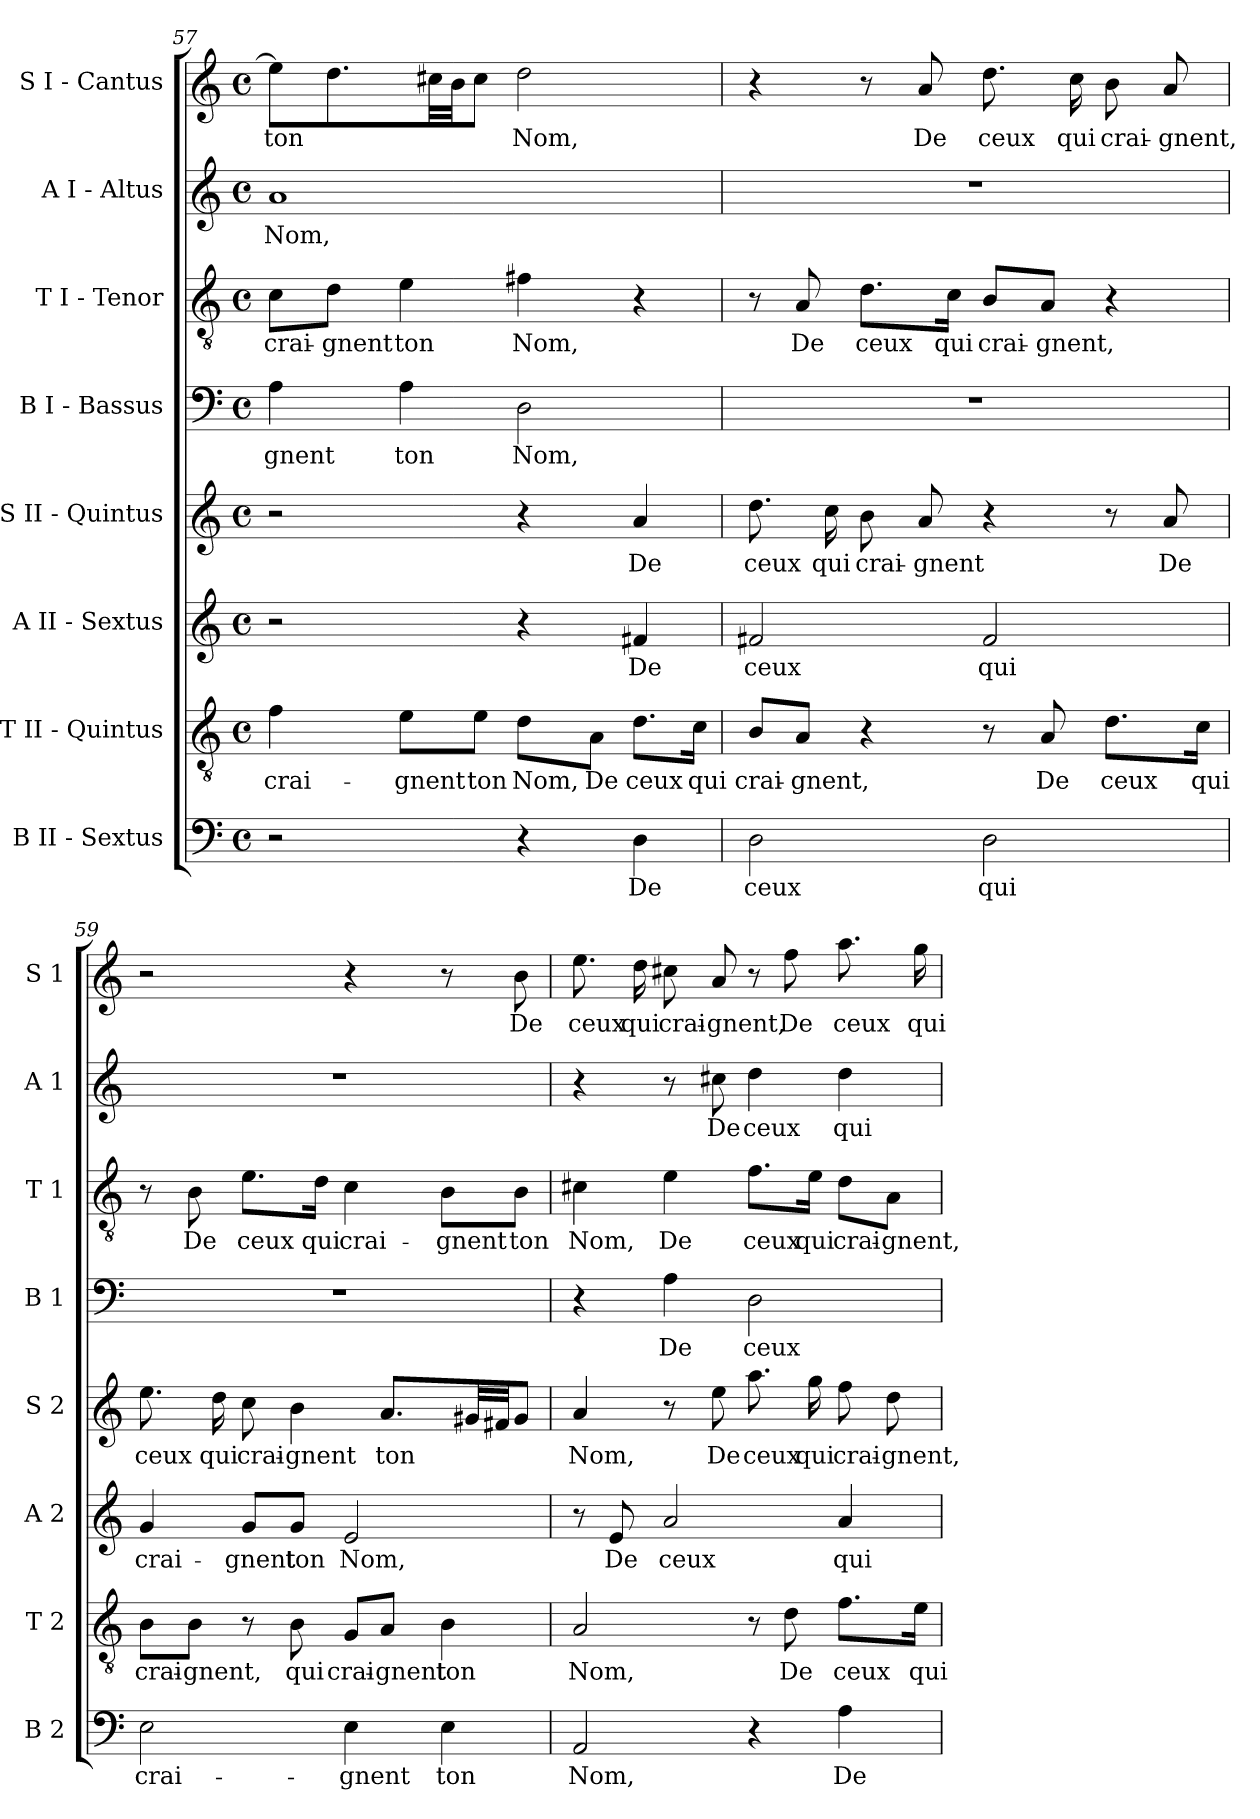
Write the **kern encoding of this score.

**kern	**text	**kern	**text	**kern	**text	**kern	**text	**kern	**text	**kern	**text	**kern	**text	**kern	**text
*part8	*part8	*part7	*part7	*part6	*part6	*part5	*part5	*part4	*part4	*part3	*part3	*part2	*part2	*part1	*part1
*staff8	*staff8	*staff7	*staff7	*staff6	*staff6	*staff5	*staff5	*staff4	*staff4	*staff3	*staff3	*staff2	*staff2	*staff1	*staff1
*I"B II - Sextus	*	*I"T II - Quintus	*	*I"A II - Sextus	*	*I"S II - Quintus	*	*I"B I - Bassus	*	*I"T I - Tenor	*	*I"A I - Altus	*	*I"S I - Cantus	*
*I'B 2	*	*I'T 2	*	*I'A 2	*	*I'S 2	*	*I'B 1	*	*I'T 1	*	*I'A 1	*	*I'S 1	*
*clefF4	*	*clefGv2	*	*clefG2	*	*clefG2	*	*clefF4	*	*clefGv2	*	*clefG2	*	*clefG2	*
*k[]	*	*k[]	*	*k[]	*	*k[]	*	*k[]	*	*k[]	*	*k[]	*	*k[]	*
*C:	*	*C:	*	*C:	*	*C:	*	*C:	*	*C:	*	*C:	*	*C:	*
*M4/4	*	*M4/4	*	*M4/4	*	*M4/4	*	*M4/4	*	*M4/4	*	*M4/4	*	*M4/4	*
*met(c)	*	*met(c)	*	*met(c)	*	*met(c)	*	*met(c)	*	*met(c)	*	*met(c)	*	*met(c)	*
=57	=57	=57	=57	=57	=57	=57	=57	=57	=57	=57	=57	=57	=57	=57	=57
!	!	!	!LO:LY:b	!	!	!	!	!	!LO:LY:b	!	!LO:LY:b	!	!LO:LY:b	!	!LO:LY:b
2r	.	4f\	crai-	2r	.	2r	.	4A\	-gnent	8c\L	crai-	1a	Nom,	8ee\L]	ton
!	!	!	!	!	!	!	!	!	!	!	!LO:LY:b	!	!	!	!
.	.	.	.	.	.	.	.	.	.	8d\J	-gnent	.	.	8.dd\	.
!	!	!	!LO:LY:b	!	!	!	!	!	!LO:LY:b	!	!LO:LY:b	!	!	!	!
.	.	8e\L	-gnent	.	.	.	.	4A\	ton	4e\	ton	.	.	.	.
.	.	.	.	.	.	.	.	.	.	.	.	.	.	32cc#X\LL	.
.	.	.	.	.	.	.	.	.	.	.	.	.	.	32b\JJ	.
!	!	!	!LO:LY:b	!	!	!	!	!	!	!	!	!	!	!	!
.	.	8e\J	ton	.	.	.	.	.	.	.	.	.	.	8cc#\J	.
!	!	!	!LO:LY:b	!	!	!	!	!	!LO:LY:b	!	!LO:LY:b	!	!	!	!LO:LY:b
4r	.	8d\L	Nom,	4r	.	4r	.	2D\	Nom,	4f#X\	Nom,	.	.	2dd\	Nom,
!	!	!	!LO:LY:b	!	!	!	!	!	!	!	!	!	!	!	!
.	.	8A\J	De	.	.	.	.	.	.	.	.	.	.	.	.
!	!LO:LY:b	!	!LO:LY:b	!	!LO:LY:b	!	!LO:LY:b	!	!	!	!	!	!	!	!
4D\	De	8.d\L	ceux	4f#X/	De	4a/	De	.	.	4r	.	.	.	.	.
!	!	!	!LO:LY:b	!	!	!	!	!	!	!	!	!	!	!	!
.	.	16c\Jk	qui	.	.	.	.	.	.	.	.	.	.	.	.
!!LO:PB:g=z
=58	=58	=58	=58	=58	=58	=58	=58	=58	=58	=58	=58	=58	=58	=58	=58
!	!LO:LY:b	!	!LO:LY:b	!	!LO:LY:b	!	!LO:LY:b	!	!	!	!	!	!	!	!
2D\	ceux	8B/L	crai-	2f#X/	ceux	8.dd\	ceux	1r	.	8r	.	1r	.	4r	.
!	!	!	!LO:LY:b	!	!	!	!	!	!	!	!LO:LY:b	!	!	!	!
.	.	8A/J	-gnent,	.	.	.	.	.	.	8A/	De	.	.	.	.
!	!	!	!	!	!	!	!LO:LY:b	!	!	!	!	!	!	!	!
.	.	.	.	.	.	16cc\	qui	.	.	.	.	.	.	.	.
!	!	!	!	!	!	!	!LO:LY:b	!	!	!	!LO:LY:b	!	!	!	!
.	.	4r	.	.	.	8b\	crai-	.	.	8.d\L	ceux	.	.	8r	.
!	!	!	!	!	!	!	!LO:LY:b	!	!	!	!	!	!	!	!LO:LY:b
.	.	.	.	.	.	8a/	-gnent	.	.	.	.	.	.	8a/	De
!	!	!	!	!	!	!	!	!	!	!	!LO:LY:b	!	!	!	!
.	.	.	.	.	.	.	.	.	.	16c\Jk	qui	.	.	.	.
!	!LO:LY:b	!	!	!	!LO:LY:b	!	!	!	!	!	!LO:LY:b	!	!	!	!LO:LY:b
2D\	qui	8r	.	2f#/	qui	4r	.	.	.	8B/L	crai-	.	.	8.dd\	ceux
!	!	!	!LO:LY:b	!	!	!	!	!	!	!	!LO:LY:b	!	!	!	!
.	.	8A/	De	.	.	.	.	.	.	8A/J	-gnent,	.	.	.	.
!	!	!	!	!	!	!	!	!	!	!	!	!	!	!	!LO:LY:b
.	.	.	.	.	.	.	.	.	.	.	.	.	.	16cc\	qui
!	!	!	!LO:LY:b	!	!	!	!	!	!	!	!	!	!	!	!LO:LY:b
.	.	8.d\L	ceux	.	.	8r	.	.	.	4r	.	.	.	8b\	crai-
!	!	!	!	!	!	!	!LO:LY:b	!	!	!	!	!	!	!	!LO:LY:b
.	.	.	.	.	.	8a/	De	.	.	.	.	.	.	8a/	-gnent,
!	!	!	!LO:LY:b	!	!	!	!	!	!	!	!	!	!	!	!
.	.	16c\Jk	qui	.	.	.	.	.	.	.	.	.	.	.	.
=59	=59	=59	=59	=59	=59	=59	=59	=59	=59	=59	=59	=59	=59	=59	=59
!	!LO:LY:b	!	!LO:LY:b	!	!LO:LY:b	!	!LO:LY:b	!	!	!	!	!	!	!	!
2E\	crai-	8B\L	crai-	4g/	crai-	8.ee\	ceux	1r	.	8r	.	1r	.	2r	.
!	!	!	!LO:LY:b	!	!	!	!	!	!	!	!LO:LY:b	!	!	!	!
.	.	8B\J	-gnent,	.	.	.	.	.	.	8B\	De	.	.	.	.
!	!	!	!	!	!	!	!LO:LY:b	!	!	!	!	!	!	!	!
.	.	.	.	.	.	16dd\	qui	.	.	.	.	.	.	.	.
!	!	!	!	!	!LO:LY:b	!	!LO:LY:b	!	!	!	!LO:LY:b	!	!	!	!
.	.	8r	.	8g/L	-gnent	8cc\	crai-	.	.	8.e\L	ceux	.	.	.	.
!	!	!	!LO:LY:b	!	!LO:LY:b	!	!LO:LY:b	!	!	!	!	!	!	!	!
.	.	8B\	qui	8g/J	ton	4b\	-gnent	.	.	.	.	.	.	.	.
!	!	!	!	!	!	!	!	!	!	!	!LO:LY:b	!	!	!	!
.	.	.	.	.	.	.	.	.	.	16d\Jk	qui	.	.	.	.
!	!LO:LY:b	!	!LO:LY:b	!	!LO:LY:b	!	!	!	!	!	!LO:LY:b	!	!	!	!
4E\	-gnent	8G/L	crai-	2e/	Nom,	.	.	.	.	4c\	crai-	.	.	4r	.
!	!	!	!LO:LY:b	!	!	!	!LO:LY:b	!	!	!	!	!	!	!	!
.	.	8A/J	-gnent	.	.	8.a/L	ton	.	.	.	.	.	.	.	.
!	!LO:LY:b	!	!LO:LY:b	!	!	!	!	!	!	!	!LO:LY:b	!	!	!	!
4E\	ton	4B\	ton	.	.	.	.	.	.	8B\L	-gnent	.	.	8r	.
.	.	.	.	.	.	32g#X/LL	.	.	.	.	.	.	.	.	.
.	.	.	.	.	.	32f#X/JJ	.	.	.	.	.	.	.	.	.
!	!	!	!	!	!	!	!	!	!	!	!LO:LY:b	!	!	!	!LO:LY:b
.	.	.	.	.	.	8g#/J	.	.	.	8B\J	ton	.	.	8b\	De
!!LO:LB:g=z
=60	=60	=60	=60	=60	=60	=60	=60	=60	=60	=60	=60	=60	=60	=60	=60
!	!LO:LY:b	!	!LO:LY:b	!	!	!	!LO:LY:b	!	!	!	!LO:LY:b	!	!	!	!LO:LY:b
2AA/	Nom,	2A/	Nom,	8r	.	4a/	Nom,	4r	.	4c#X\	Nom,	4r	.	8.ee\	ceux
!	!	!	!	!	!LO:LY:b	!	!	!	!	!	!	!	!	!	!
.	.	.	.	8e/	De	.	.	.	.	.	.	.	.	.	.
!	!	!	!	!	!	!	!	!	!	!	!	!	!	!	!LO:LY:b
.	.	.	.	.	.	.	.	.	.	.	.	.	.	16dd\	qui
!	!	!	!	!	!LO:LY:b	!	!	!	!LO:LY:b	!	!LO:LY:b	!	!	!	!LO:LY:b
.	.	.	.	2a/	ceux	8r	.	4A\	De	4e\	De	8r	.	8cc#X\	crai-
!	!	!	!	!	!	!	!LO:LY:b	!	!	!	!	!	!LO:LY:b	!	!LO:LY:b
.	.	.	.	.	.	8ee\	De	.	.	.	.	8cc#X\	De	8a/	-gnent,
!	!	!	!	!	!	!	!LO:LY:b	!	!LO:LY:b	!	!LO:LY:b	!	!LO:LY:b	!	!
4r	.	8r	.	.	.	8.aa\	ceux	2D\	ceux	8.f\L	ceux	4dd\	ceux	8r	.
!	!	!	!LO:LY:b	!	!	!	!	!	!	!	!	!	!	!	!LO:LY:b
.	.	8d\	De	.	.	.	.	.	.	.	.	.	.	8ff\	De
!	!	!	!	!	!	!	!LO:LY:b	!	!	!	!LO:LY:b	!	!	!	!
.	.	.	.	.	.	16gg\	qui	.	.	16e\Jk	qui	.	.	.	.
!	!LO:LY:b	!	!LO:LY:b	!	!LO:LY:b	!	!LO:LY:b	!	!	!	!LO:LY:b	!	!LO:LY:b	!	!LO:LY:b
4A\	De	8.f\L	ceux	4a/	qui	8ff\	crai-	.	.	8d\L	crai-	4dd\	qui	8.aa\	ceux
!	!	!	!	!	!	!	!LO:LY:b	!	!	!	!LO:LY:b	!	!	!	!
.	.	.	.	.	.	8dd\	-gnent,	.	.	8A\J	-gnent,	.	.	.	.
!	!	!	!LO:LY:b	!	!	!	!	!	!	!	!	!	!	!	!LO:LY:b
.	.	16e\Jk	qui	.	.	.	.	.	.	.	.	.	.	16gg\	qui
=	=	=	=	=	=	=	=	=	=	=	=	=	=	=	=
*-	*-	*-	*-	*-	*-	*-	*-	*-	*-	*-	*-	*-	*-	*-	*-
